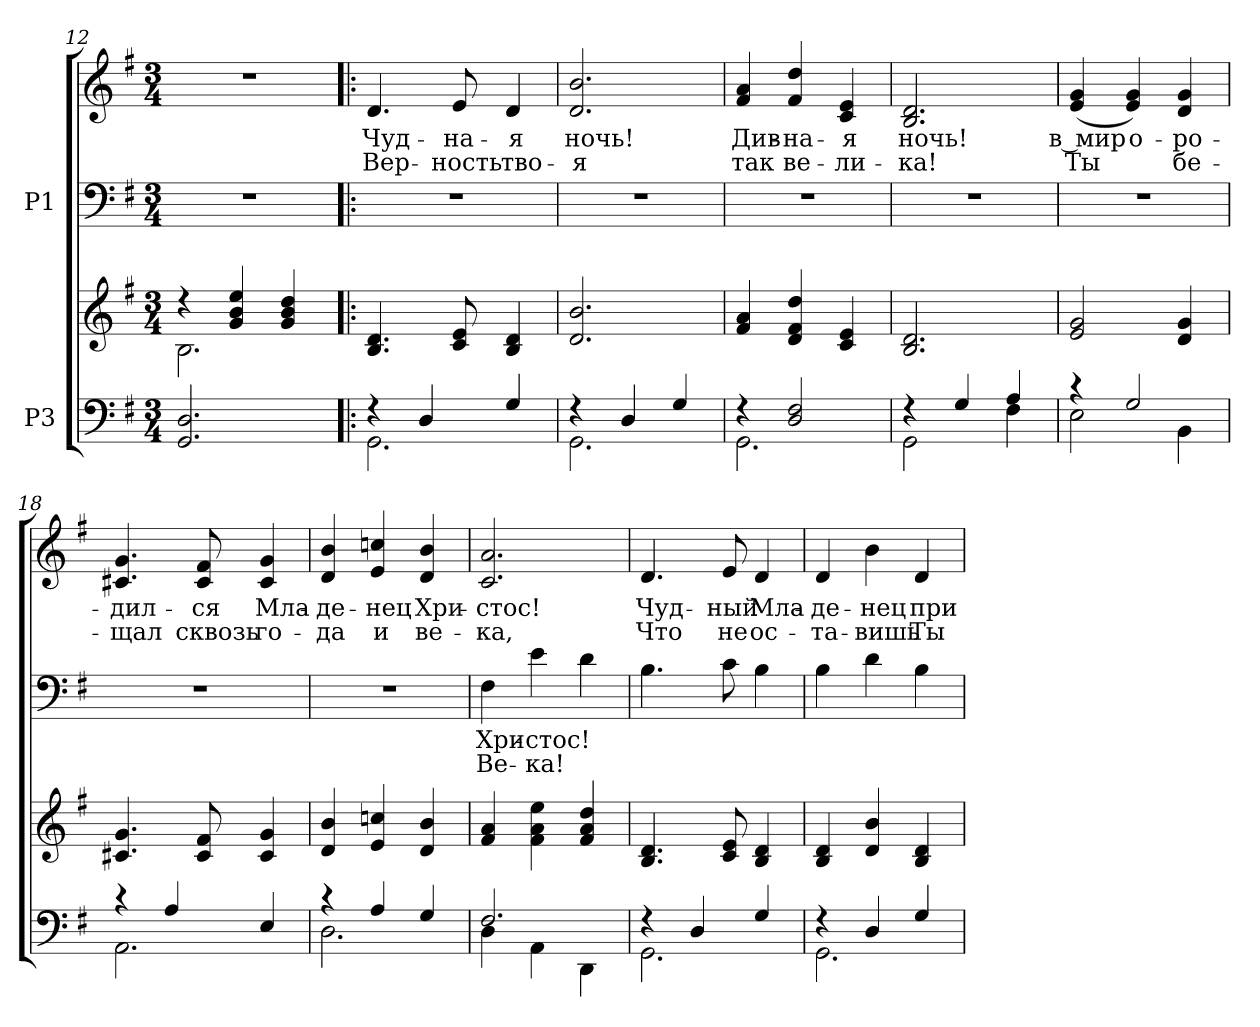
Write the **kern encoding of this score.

**kern	**kern	**kern	**text	**text	**kern	**text	**text
*part2	*part2	*part1	*part1	*part1	*part1	*part1	*part1
*staff4	*staff3	*staff2	*staff2	*staff2	*staff1	*staff1	*staff1
*I"P3	*	*I"P1	*	*	*	*	*
*clefF4	*clefG2	*clefF4	*	*	*clefG2	*	*
*k[f#]	*k[f#]	*k[f#]	*	*	*k[f#]	*	*
*G:	*G:	*G:	*	*	*G:	*	*
*M3/4	*M3/4	*M3/4	*	*	*M3/4	*	*
=12	=12	=12	=12	=12	=12	=12	=12
*	*^	*	*	*	*	*	*
!	!	!	!LO:N:vis=1	!	!	!LO:N:vis=1	!	!
2.GGi/ 2.Di	4r	2.Bi\	2.r	.	.	2.r	.	.
.	4gi/ 4bi 4eei	.	.	.	.	.	.	.
.	4gi/ 4bi 4ddi	.	.	.	.	.	.	.
*	*v	*v	*	*	*	*	*	*
=13!|:	=13!|:	=13!|:	=13!|:	=13!|:	=13!|:	=13!|:	=13!|:
*^	*	*	*	*	*	*	*
!	!	!	!LO:N:vis=1	!	!	!	!	!
!	!	!	!	!	!	!	!LO:LY:b:color=#000000	!LO:LY:b:color=#000000
4r	2.GGi\	4.Bi/ 4.di	2.r	.	.	4.di/	Чуд-	Вер-
4Di/	.	.	.	.	.	.	.	.
!	!	!	!	!	!	!	!LO:LY:b:color=#000000	!LO:LY:b:color=#000000
.	.	8ci/ 8ei	.	.	.	8ei/	-на-	-ность
!	!	!	!	!	!	!	!LO:LY:b:color=#000000	!LO:LY:b:color=#000000
4Gi/	.	4Bi/ 4di	.	.	.	4di/	-я	тво-
!!LO:LB:g=z
=14	=14	=14	=14	=14	=14	=14	=14	=14
!	!	!	!LO:N:vis=1	!	!	!	!	!
!	!	!	!	!	!	!	!LO:LY:b:color=#000000	!LO:LY:b:color=#000000
4r	2.GGi\	2.di/ 2.bi	2.r	.	.	2.di/ 2.bi	ночь!	-я
4Di/	.	.	.	.	.	.	.	.
4Gi/	.	.	.	.	.	.	.	.
=15	=15	=15	=15	=15	=15	=15	=15	=15
!	!	!	!LO:N:vis=1	!	!	!	!	!
!	!	!	!	!	!	!	!LO:LY:b:color=#000000	!LO:LY:b:color=#000000
4r	2.GGi\	4f#i/ 4ai	2.r	.	.	4f#i/ 4ai	Див-	так
!	!	!	!	!	!	!	!LO:LY:b:color=#000000	!LO:LY:b:color=#000000
2Di/ 2F#i	.	4di/ 4f#i 4ddi	.	.	.	4f#i/ 4ddi	-на-	ве-
!	!	!	!	!	!	!	!LO:LY:b:color=#000000	!LO:LY:b:color=#000000
.	.	4ci/ 4ei	.	.	.	4ci/ 4ei	-я	-ли-
=16	=16	=16	=16	=16	=16	=16	=16	=16
!	!	!	!LO:N:vis=1	!	!	!	!	!
!	!	!	!	!	!	!	!LO:LY:b:color=#000000	!LO:LY:b:color=#000000
4r	2GGi\	2.Bi/ 2.di	2.r	.	.	2.Bi/ 2.di	ночь!	-ка!
4Gi/	.	.	.	.	.	.	.	.
4Ai/	4F#i\	.	.	.	.	.	.	.
=17	=17	=17	=17	=17	=17	=17	=17	=17
!	!	!	!LO:N:vis=1	!	!	!	!	!
!	!	!	!	!	!	!	!LO:LY:b:color=#000000	!LO:LY:b:color=#000000
4r	2Ei\	2ei/ 2gi	2.r	.	.	(4ei/ 4gi	в мир	Ты
!	!	!	!	!	!	!	!LO:LY:b:color=#000000	!
2Gi/	.	.	.	.	.	4ei/ 4gi)	о-	.
!	!	!	!	!	!	!	!LO:LY:b:color=#000000	!LO:LY:b:color=#000000
.	4BBi\	4di/ 4gi	.	.	.	4di/ 4gi	ро-	-бе-
=18	=18	=18	=18	=18	=18	=18	=18	=18
!	!	!	!LO:N:vis=1	!	!	!	!	!
!	!	!	!	!	!	!	!LO:LY:b:color=#000000	!LO:LY:b:color=#000000
4r	2.AAi\	4.c#Xi/ 4.gi	2.r	.	.	4.c#Xi/ 4.gi	-дил-	-щал
4Ai/	.	.	.	.	.	.	.	.
!	!	!	!	!	!	!	!LO:LY:b:color=#000000	!LO:LY:b:color=#000000
.	.	8c#i/ 8f#i	.	.	.	8c#i/ 8f#i	-ся	сквозь
!	!	!	!	!	!	!	!LO:LY:b:color=#000000	!LO:LY:b:color=#000000
4Ei/	.	4c#i/ 4gi	.	.	.	4c#i/ 4gi	Мла-	го-
=19	=19	=19	=19	=19	=19	=19	=19	=19
!	!	!	!LO:N:vis=1	!	!	!	!	!
!	!	!	!	!	!	!	!LO:LY:b:color=#000000	!LO:LY:b:color=#000000
4r	2.Di\	4di/ 4bi	2.r	.	.	4di/ 4bi	-де-	-да
!	!	!	!	!	!	!	!LO:LY:b:color=#000000	!LO:LY:b:color=#000000
4Ai/	.	4ei/ 4ccni	.	.	.	4ei/ 4ccni	-нец	и
!	!	!	!	!	!	!	!LO:LY:b:color=#000000	!LO:LY:b:color=#000000
4Gi/	.	4di/ 4bi	.	.	.	4di/ 4bi	Хри-	ве-
=20	=20	=20	=20	=20	=20	=20	=20	=20
!	!	!	!	!LO:LY:a:color=#000000	!LO:LY:a:color=#000000	!	!	!
!	!	!	!	!	!	!	!LO:LY:b:color=#000000	!LO:LY:b:color=#000000
2.F#i/	4Di\	4f#i/ 4ai	4F#i\	Хри-	Ве-	2.ci/ 2.ai	-стос!	-ка,
!	!	!	!	!LO:LY:a:color=#000000	!LO:LY:a:color=#000000	!	!	!
.	4AAi\	4f#i\ 4ai 4eei	4ei\	-стос!	-ка!	.	.	.
.	4DDi\	4f#i/ 4ai 4ddi	4di\	.	.	.	.	.
!!LO:PB:g=z
=21	=21	=21	=21	=21	=21	=21	=21	=21
!	!	!	!	!	!	!	!LO:LY:b:color=#000000	!LO:LY:b:color=#000000
4r	2.GGi\	4.Bi/ 4.di	4.Bi\	.	.	4.di/	Чуд-	Что
4Di/	.	.	.	.	.	.	.	.
!	!	!	!	!	!	!	!LO:LY:b:color=#000000	!LO:LY:b:color=#000000
.	.	8ci/ 8ei	8ci\	.	.	8ei/	-ный	не
!	!	!	!	!	!	!	!LO:LY:b:color=#000000	!LO:LY:b:color=#000000
4Gi/	.	4Bi/ 4di	4Bi\	.	.	4di/	Мла-	ос-
=22	=22	=22	=22	=22	=22	=22	=22	=22
!	!	!	!	!	!	!	!LO:LY:b:color=#000000	!LO:LY:b:color=#000000
4r	2.GGi\	4Bi/ 4di	4Bi\	.	.	4di/	-де-	-та-
!	!	!	!	!	!	!	!LO:LY:b:color=#000000	!LO:LY:b:color=#000000
4Di/	.	4di/ 4bi	4di\	.	.	4bi\	-нец	-вишь
!	!	!	!	!	!	!	!LO:LY:b:color=#000000	!LO:LY:b:color=#000000
4Gi/	.	4Bi/ 4di	4Bi\	.	.	4di/	при-	Ты
*v	*v	*	*	*	*	*	*	*
=	=	=	=	=	=	=	=
*-	*-	*-	*-	*-	*-	*-	*-
